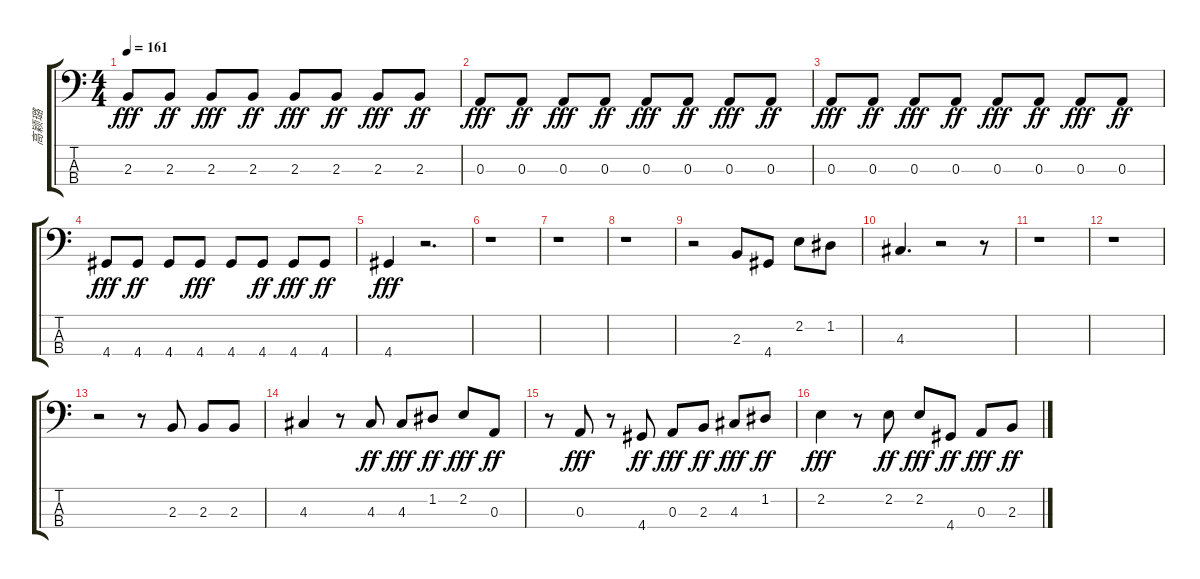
\track ("高颖璐" "高颖璐") {instrument electricbassfinger}
\staff {score tabs}
\tuning (G2 D2 A1 E1) {hide}
\ts (4 4)
\tempo 161
\clef f4
\ks c
2.3.8{dy fff} 2.3.8{dy ff} 2.3.8{dy fff} 2.3.8{dy ff} 2.3.8{dy fff} 2.3.8{dy ff} 2.3.8{dy fff} 2.3.8{dy ff} |
0.3.8{dy fff} 0.3.8{dy ff} 0.3.8{dy fff} 0.3.8{dy ff} 0.3.8{dy fff} 0.3.8{dy ff} 0.3.8{dy fff} 0.3.8{dy ff} |
0.3.8{dy fff} 0.3.8{dy ff} 0.3.8{dy fff} 0.3.8{dy ff} 0.3.8{dy fff} 0.3.8{dy ff} 0.3.8{dy fff} 0.3.8{dy ff} |
4.4.8{dy fff} 4.4.8{dy ff} 4.4.8 4.4.8{dy fff} 4.4.8 4.4.8{dy ff} 4.4.8{dy fff} 4.4.8{dy ff} |
4.4.4{dy fff} r.2{d} |
r.1 |
r.1 |
r.1 |
r.2 2.3.8 4.4.8 2.2.8 1.2.8 |
4.3.4{d} r.2 r.8 |
r.1 |
r.1 |
r.2 r.8 2.3.8 2.3.8 2.3.8 |
4.3.4 r.8 4.3.8{dy ff} 4.3.8{dy fff} 1.2.8{dy ff} 2.2.8{dy fff} 0.3.8{dy ff} |
r.8 0.3.8{dy fff} r.8 4.4.8{dy ff} 0.3.8{dy fff} 2.3.8{dy ff} 4.3.8{dy fff} 1.2.8{dy ff} |
2.2.4{dy fff} r.8 2.2.8{dy ff} 2.2.8{dy fff} 4.4.8{dy ff} 0.3.8{dy fff} 2.3.8{dy ff}
